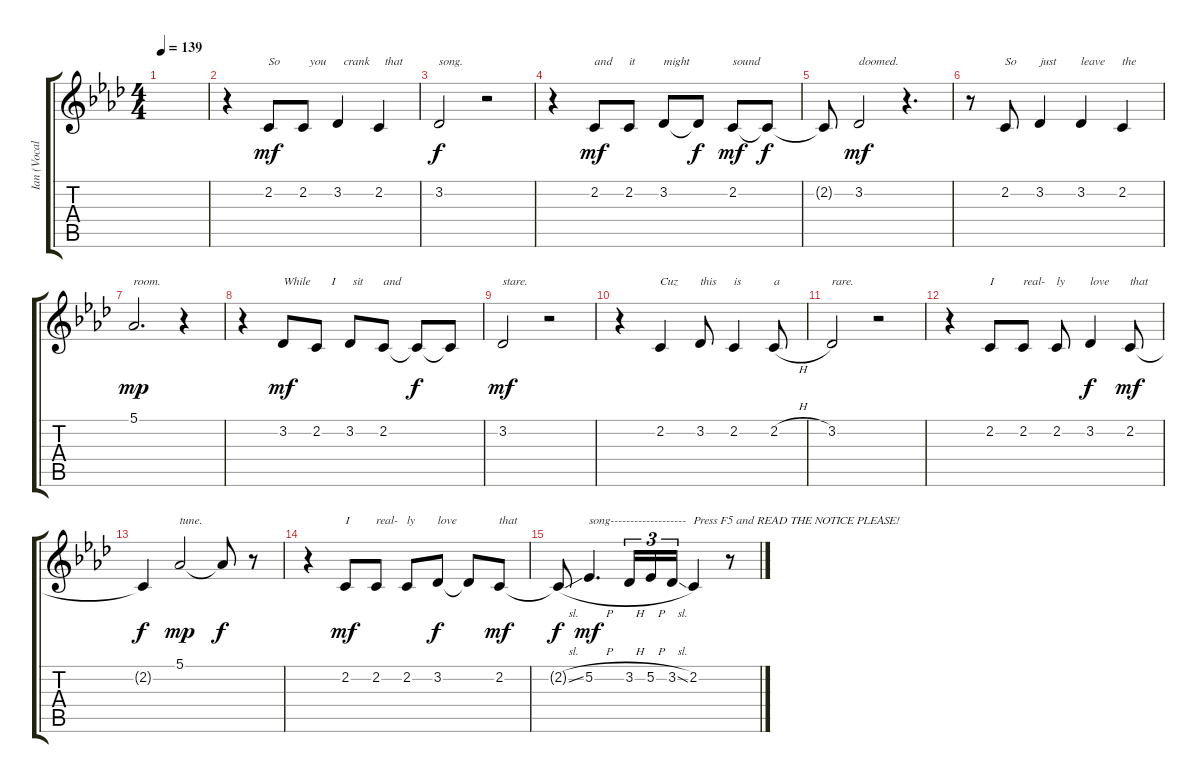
\track ("Ian (Vocals)" "Ian (Vocal") {instrument tenorsax}
\staff {score tabs}
\tuning (Eb4 Bb3 Gb3 Db3 Ab2 Db2) {hide}
\ts (4 4)
\tempo 139
\clef g2
\ks ab
|
r.4 2.2.8{txt "So" dy mf} 2.2.8{txt "  you"} 3.2.4{txt "  crank"} 2.2.4{txt "  that"} |
3.2.2{txt "song." dy f} r.2 |
r.4 2.2.8{txt "and" dy mf} 2.2.8{txt "it"} 3.2.8{txt "might"} 3.2{t}.8{dy f} 2.2.8{txt "sound" dy mf} 2.2{t}.8{dy f} |
2.2{t}.8 3.2.2{txt "doomed." dy mf} r.4{d} |
r.8 2.2.8{txt "So"} 3.2.4{txt "just"} 3.2.4{txt "leave"} 2.2.4{txt "the"} |
5.1.2{d txt "room." dy mp} r.4 |
r.4 3.2.8{txt "While" dy mf} 2.2.8{txt "     I"} 3.2.8{txt " sit"} 2.2.8{txt "and"} 2.2{t}.8{dy f} 2.2{t}.8 |
3.2.2{txt "stare." dy mf} r.2 |
r.4 2.2.4{txt "Cuz"} 3.2.8{txt "this"} 2.2.4{txt "is"} 2.2{h}.8{txt "a"} |
3.2.2{txt "rare."} r.2 |
r.4 2.2.8{txt "I"} 2.2.8{txt "real-"} 2.2.8{txt "ly"} 3.2.4{txt "love" dy f} 2.2.8{txt "that" dy mf} |
2.2{t}.4{dy f} 5.1.2{txt "tune." dy mp} 5.1{t}.8{dy f} r.8 |
r.4 2.2.8{txt "I" dy mf} 2.2.8{txt "real-"} 2.2.8{txt "ly"} 3.2.8{txt "love" dy f} 3.2{t}.8 2.2.8{txt "that" dy mf} |
2.2{sl t}.8{dy f} 5.2{h}.4{d txt "song-------------------" dy mf} 3.2{h}.16{tu (3 2)} 5.2{h}.16{tu (3 2)} 3.2{sl}.16{tu (3 2)} 2.2.4{txt "Press F5 and READ THE NOTICE PLEASE!"} r.8
